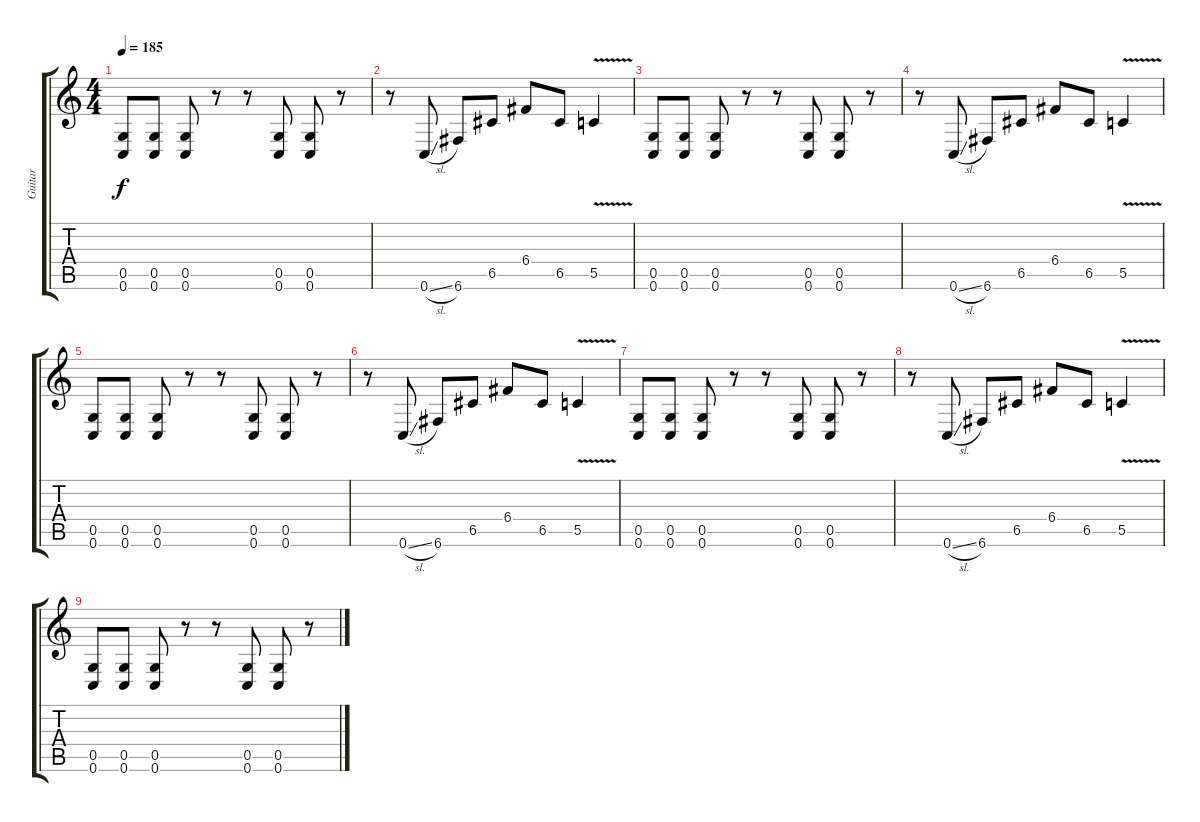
\track ("Guitar" "Guitar") {instrument overdrivenguitar}
\staff {score tabs}
\tuning (D4 A3 F3 C3 G2 C2) {hide}
\ts (4 4)
\tempo 185
\clef g2
\ks c
(0.5 0.6).8{dy f} (0.5 0.6).8 (0.5 0.6).8 r.8 r.8 (0.5 0.6).8 (0.5 0.6).8 r.8 |
r.8 0.6{sl}.8 6.6.8 6.5.8 6.4.8 6.5.8 5.5{v}.4 |
(0.5 0.6).8 (0.5 0.6).8 (0.5 0.6).8 r.8 r.8 (0.5 0.6).8 (0.5 0.6).8 r.8 |
r.8 0.6{sl}.8 6.6.8 6.5.8 6.4.8 6.5.8 5.5{v}.4 |
(0.5 0.6).8 (0.5 0.6).8 (0.5 0.6).8 r.8 r.8 (0.5 0.6).8 (0.5 0.6).8 r.8 |
r.8 0.6{sl}.8 6.6.8 6.5.8 6.4.8 6.5.8 5.5{v}.4 |
(0.5 0.6).8 (0.5 0.6).8 (0.5 0.6).8 r.8 r.8 (0.5 0.6).8 (0.5 0.6).8 r.8 |
r.8 0.6{sl}.8 6.6.8 6.5.8 6.4.8 6.5.8 5.5{v}.4 |
(0.5 0.6).8 (0.5 0.6).8 (0.5 0.6).8 r.8 r.8 (0.5 0.6).8 (0.5 0.6).8 r.8
